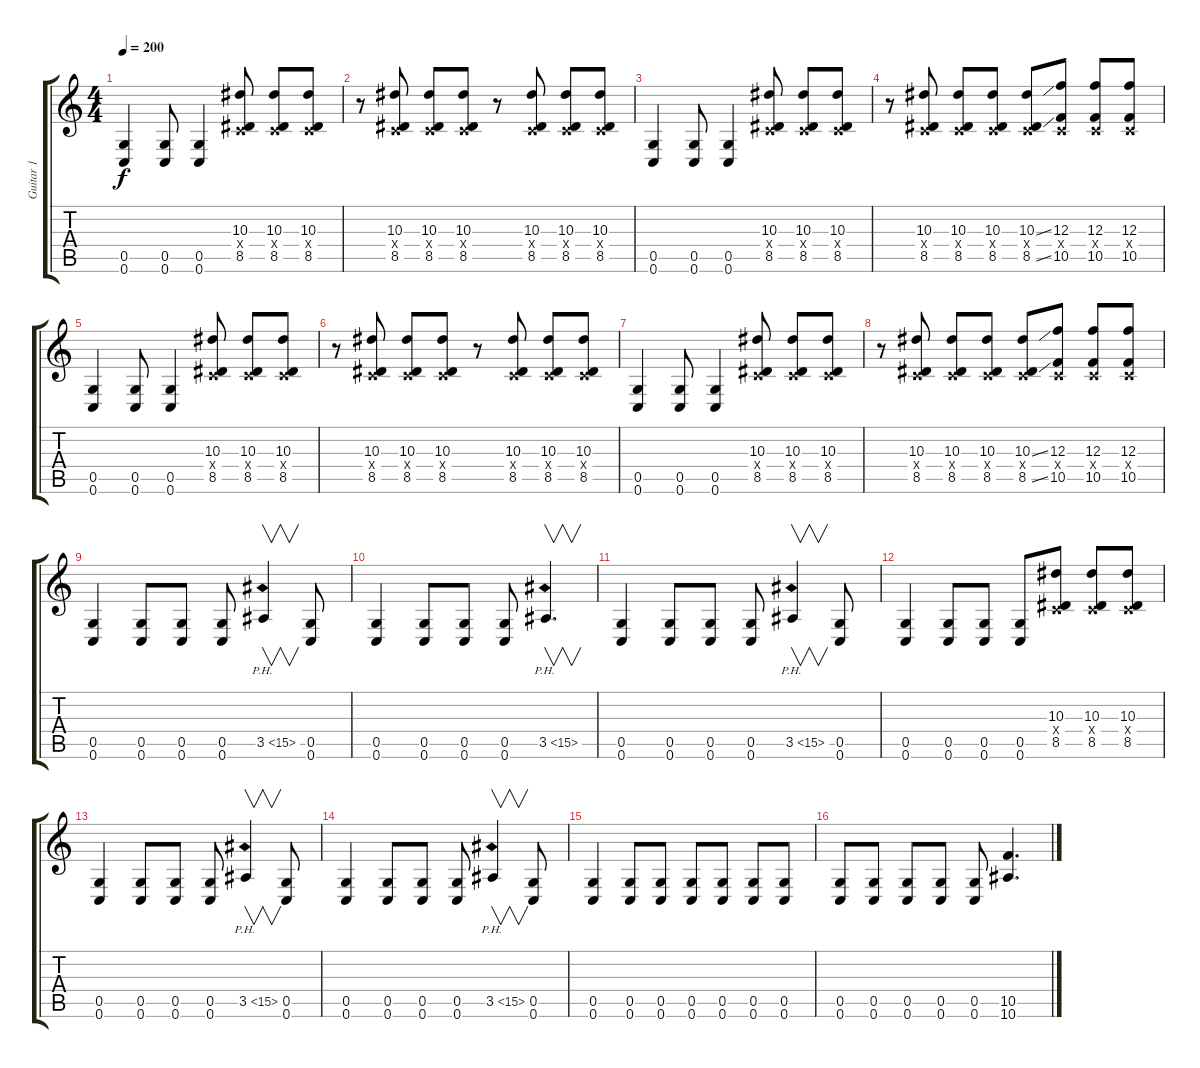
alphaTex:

\track ("Guitar 1" "Guitar 1") {instrument overdrivenguitar}
\staff {score tabs}
\tuning (D4 A3 F3 C3 G2 C2) {hide}
\ts (4 4)
\tempo 200
\clef g2
\ks c
(0.5 0.6).4{dy f} (0.5 0.6).8 (0.5 0.6).4 (10.3 0.4{x} 8.5).8 (10.3 0.4{x} 8.5).8 (10.3 0.4{x} 8.5).8 |
r.8 (10.3 0.4{x} 8.5).8 (10.3 0.4{x} 8.5).8 (10.3 0.4{x} 8.5).8 r.8 (10.3 0.4{x} 8.5).8 (10.3 0.4{x} 8.5).8 (10.3 0.4{x} 8.5).8 |
(0.5 0.6).4 (0.5 0.6).8 (0.5 0.6).4 (10.3 0.4{x} 8.5).8 (10.3 0.4{x} 8.5).8 (10.3 0.4{x} 8.5).8 |
r.8 (10.3 0.4{x} 8.5).8 (10.3 0.4{x} 8.5).8 (10.3 0.4{x} 8.5).8 (10.3{ss} 0.4{x} 8.5{ss}).8 (12.3 0.4{x} 10.5).8 (12.3 0.4{x} 10.5).8 (12.3 0.4{x} 10.5).8 |
(0.5 0.6).4 (0.5 0.6).8 (0.5 0.6).4 (10.3 0.4{x} 8.5).8 (10.3 0.4{x} 8.5).8 (10.3 0.4{x} 8.5).8 |
r.8 (10.3 0.4{x} 8.5).8 (10.3 0.4{x} 8.5).8 (10.3 0.4{x} 8.5).8 r.8 (10.3 0.4{x} 8.5).8 (10.3 0.4{x} 8.5).8 (10.3 0.4{x} 8.5).8 |
(0.5 0.6).4 (0.5 0.6).8 (0.5 0.6).4 (10.3 0.4{x} 8.5).8 (10.3 0.4{x} 8.5).8 (10.3 0.4{x} 8.5).8 |
r.8 (10.3 0.4{x} 8.5).8 (10.3 0.4{x} 8.5).8 (10.3 0.4{x} 8.5).8 (10.3{ss} 0.4{x} 8.5{ss}).8 (12.3 0.4{x} 10.5).8 (12.3 0.4{x} 10.5).8 (12.3 0.4{x} 10.5).8 |
(0.5 0.6).4 (0.5 0.6).8 (0.5 0.6).8 (0.5 0.6).8 3.5{ph 12}.4{v} (0.5 0.6).8 |
(0.5 0.6).4 (0.5 0.6).8 (0.5 0.6).8 (0.5 0.6).8 3.5{ph 12}.4{v d} |
(0.5 0.6).4 (0.5 0.6).8 (0.5 0.6).8 (0.5 0.6).8 3.5{ph 12}.4{v} (0.5 0.6).8 |
(0.5 0.6).4 (0.5 0.6).8 (0.5 0.6).8 (0.5 0.6).8 (10.3 0.4{x} 8.5).8 (10.3 0.4{x} 8.5).8 (10.3 0.4{x} 8.5).8 |
(0.5 0.6).4 (0.5 0.6).8 (0.5 0.6).8 (0.5 0.6).8 3.5{ph 12}.4{v} (0.5 0.6).8 |
(0.5 0.6).4 (0.5 0.6).8 (0.5 0.6).8 (0.5 0.6).8 3.5{ph 12}.4{v} (0.5 0.6).8 |
(0.5 0.6).4 (0.5 0.6).8 (0.5 0.6).8 (0.5 0.6).8 (0.5 0.6).8 (0.5 0.6).8 (0.5 0.6).8 |
(0.5 0.6).8 (0.5 0.6).8 (0.5 0.6).8 (0.5 0.6).8 (0.5 0.6).8 (10.5 10.6).4{d}
